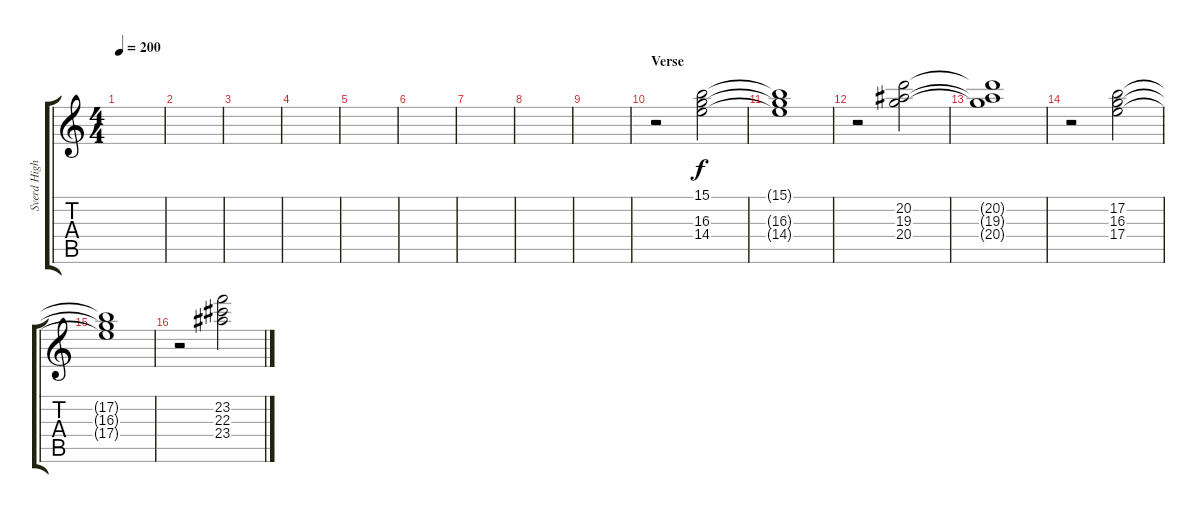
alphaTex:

\track ("Sverd High Strings" "Sverd High") {instrument stringensemble1}
\staff {score tabs}
\tuning (E4 B3 G4 D4 A3 E3) {hide}
\ts (4 4)
\tempo 200
\clef g2
\ks c
|
|
|
|
|
|
|
|
|
\section ("" "Verse")
r.2 (15.1 16.3 14.4).2 |
(15.1{t} 16.3{t} 14.4{t}).1 |
r.2 (20.2 19.3 20.4).2 |
(20.2{t} 19.3{t} 20.4{t}).1 |
r.2 (17.2 16.3 17.4).2 |
(17.2{t} 16.3{t} 17.4{t}).1 |
r.2 (23.2 22.3 23.4).2
